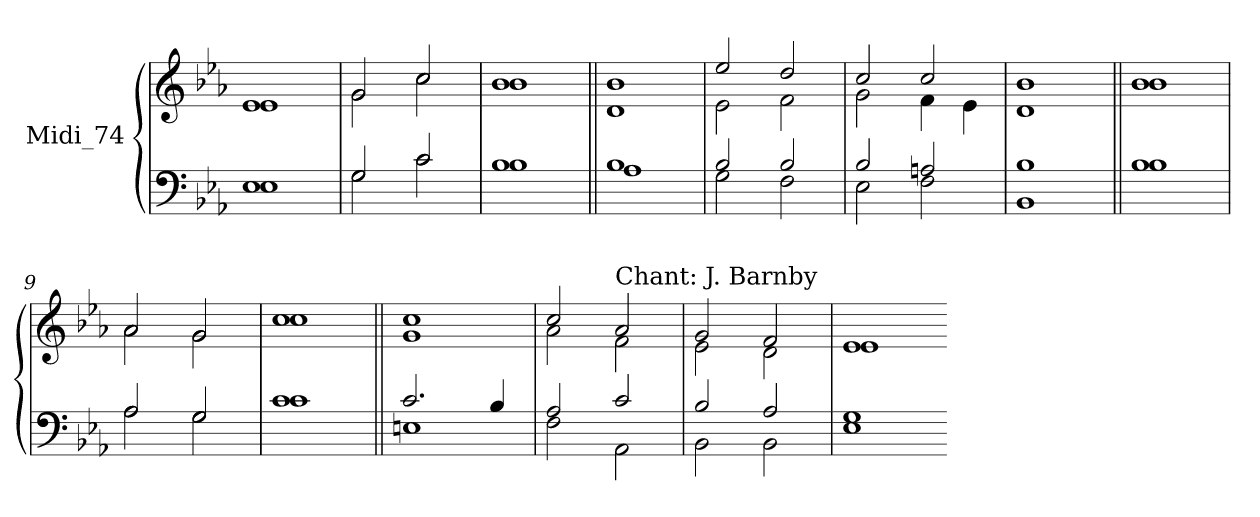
**kern	**kern
*part2	*part1
*staff2	*staff1
*I"Midi_74	*I"Midi_74
*clefF4	*clefG2
*k[b-e-a-]	*k[b-e-a-]
*E-:	*E-:
=1	=1
*^	*^
1E-/	1E-\	1e-/	1e-\
=2	=2	=2	=2
2G/	2G\	2g/	2g\
2c/	2c\	2cc/	2cc\
=3	=3	=3	=3
1B-/	1B-\	1b-/	1b-\
=4||	=4||	=4||	=4||
1B-/	1A-\	1b-/	1d\
=5	=5	=5	=5
2B-/	2G\	2ee-/	2e-\
2B-/	2F\	2dd/	2f\
=6	=6	=6	=6
2B-/	2E-\	2cc/	2g\
2An/	2F\	2cc/	4f\
.	.	.	4e-\
=7	=7	=7	=7
1B-/	1BB-\	1b-/	1d\
=8||	=8||	=8||	=8||
1B-/	1B-\	1b-/	1b-\
=9	=9	=9	=9
2A-/	2A-\	2a-/	2a-\
2G/	2G\	2g/	2g\
=10	=10	=10	=10
1c/	1c\	1cc/	1cc\
=11||	=11||	=11||	=11||
2.c/	1En\	1cc/	1g\
4B-/	.	.	.
=12	=12	=12	=12
2A-/	2F\	2cc/	2a-\
!	!	!LO:TX:a:t=Chant&colon; J. Barnby	!
2c/	2AA-\	2a-/	2f\
=13	=13	=13	=13
2B-/	2BB-\	2g/	2e-\
2A-/	2BB-\	2f/	2d\
=14	=14	=14	=14
1G/	1E-\	1e-/	1e-\
*v	*v	*	*
*	*v	*v
=-	=-
*-	*-
